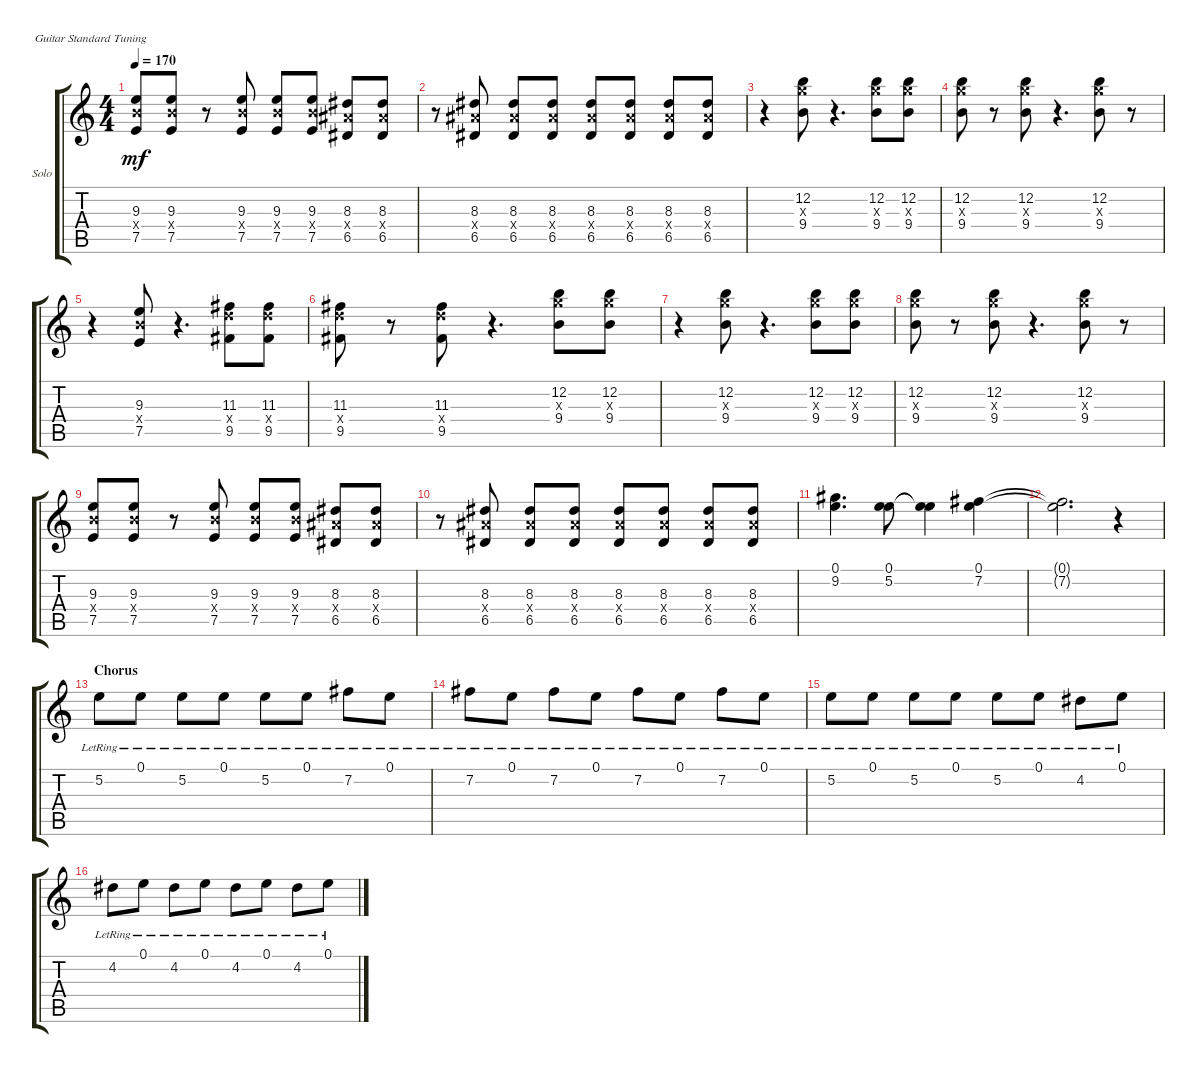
\defaultSystemsLayout 4
\bracketExtendMode groupsimilarinstruments
\firstSystemTrackNameOrientation horizontal
\otherSystemsTrackNameOrientation horizontal
\track ("Solo" "Solo") {instrument distortionguitar}
\staff {score tabs}
\tuning (E4 B3 G3 D3 A2 E2)
\ts (4 4)
\tempo 170
\clef g2
\scale
0.388974
\ks c
(7.5 9.4{x} 9.3).8{dy mf} (7.5 9.4{x} 9.3).8 r.8 (7.5 9.4{x} 9.3).8 (7.5 9.4{x} 9.3).8 (7.5 9.4{x} 9.3).8 (6.5 8.4{x} 8.3).8 (6.5 8.4{x} 8.3).8 |
\scale
0.413476 r.8 (6.5 8.4{x} 8.3).8 (6.5 8.4{x} 8.3).8 (6.5 8.4{x} 8.3).8 (6.5 8.4{x} 8.3).8 (6.5 8.4{x} 8.3).8 (6.5 8.4{x} 8.3).8 (6.5 8.4{x} 8.3).8 |
\scale
0.19755 r.4 (9.4 12.3{x} 12.2).8 r.4{d} (9.4 12.3{x} 12.2).8 (9.4 12.3{x} 12.2).8 |
\scale
0.339853 (9.4 12.3{x} 12.2).8 r.8 (9.4 12.3{x} 12.2).8 r.4{d} (9.4 12.3{x} 12.2).8 r.8 |
\scale
0.315403 r.4 (9.4{x} 9.3 7.5).8 r.4{d} (12.4{x} 11.3 9.5).8 (12.4{x} 11.3 9.5).8 |
\scale
0.344743 (12.4{x} 11.3 9.5).8 r.8 (12.4{x} 11.3 9.5).8 r.4{d} (9.4 12.3{x} 12.2).8 (9.4 12.3{x} 12.2).8 |
\scale
0.247126 r.4 (9.4 12.3{x} 12.2).8 r.4{d} (9.4 12.3{x} 12.2).8 (9.4 12.3{x} 12.2).8 |
\scale
0.266284 (9.4 12.3{x} 12.2).8 r.8 (9.4 12.3{x} 12.2).8 r.4{d} (9.4 12.3{x} 12.2).8 r.8 |
\scale
0.48659 (7.5 9.4{x} 9.3).8 (7.5 9.4{x} 9.3).8 r.8 (7.5 9.4{x} 9.3).8 (7.5 9.4{x} 9.3).8 (7.5 9.4{x} 9.3).8 (6.5 8.4{x} 8.3).8 (6.5 8.4{x} 8.3).8 |
\scale
0.536779 r.8 (6.5 8.4{x} 8.3).8 (6.5 8.4{x} 8.3).8 (6.5 8.4{x} 8.3).8 (6.5 8.4{x} 8.3).8 (6.5 8.4{x} 8.3).8 (6.5 8.4{x} 8.3).8 (6.5 8.4{x} 8.3).8 |
\scale
0.286282 (9.2 0.1).4{d} (5.2 0.1).8 (5.2{t} 0.1{t}).4 (7.2 0.1).4 |
\scale
0.176938 (7.2{t} 0.1{t}).2{d} r.4 |
\section ("" "Chorus")
\scale
0.350554 5.2{lr}.8 0.1{lr}.8 5.2{lr}.8 0.1{lr}.8 5.2{lr}.8 0.1{lr}.8 7.2{lr}.8 0.1{lr}.8 |
\scale
0.298893 7.2{lr}.8 0.1{lr}.8 7.2{lr}.8 0.1{lr}.8 7.2{lr}.8 0.1{lr}.8 7.2{lr}.8 0.1{lr}.8 |
\scale
0.350554 5.2{lr}.8 0.1{lr}.8 5.2{lr}.8 0.1{lr}.8 5.2{lr}.8 0.1{lr}.8 4.2{lr}.8 0.1{lr}.8 |
\scale
0.315175 4.2{lr}.8 0.1{lr}.8 4.2{lr}.8 0.1{lr}.8 4.2{lr}.8 0.1{lr}.8 4.2{lr}.8 0.1{lr}.8
